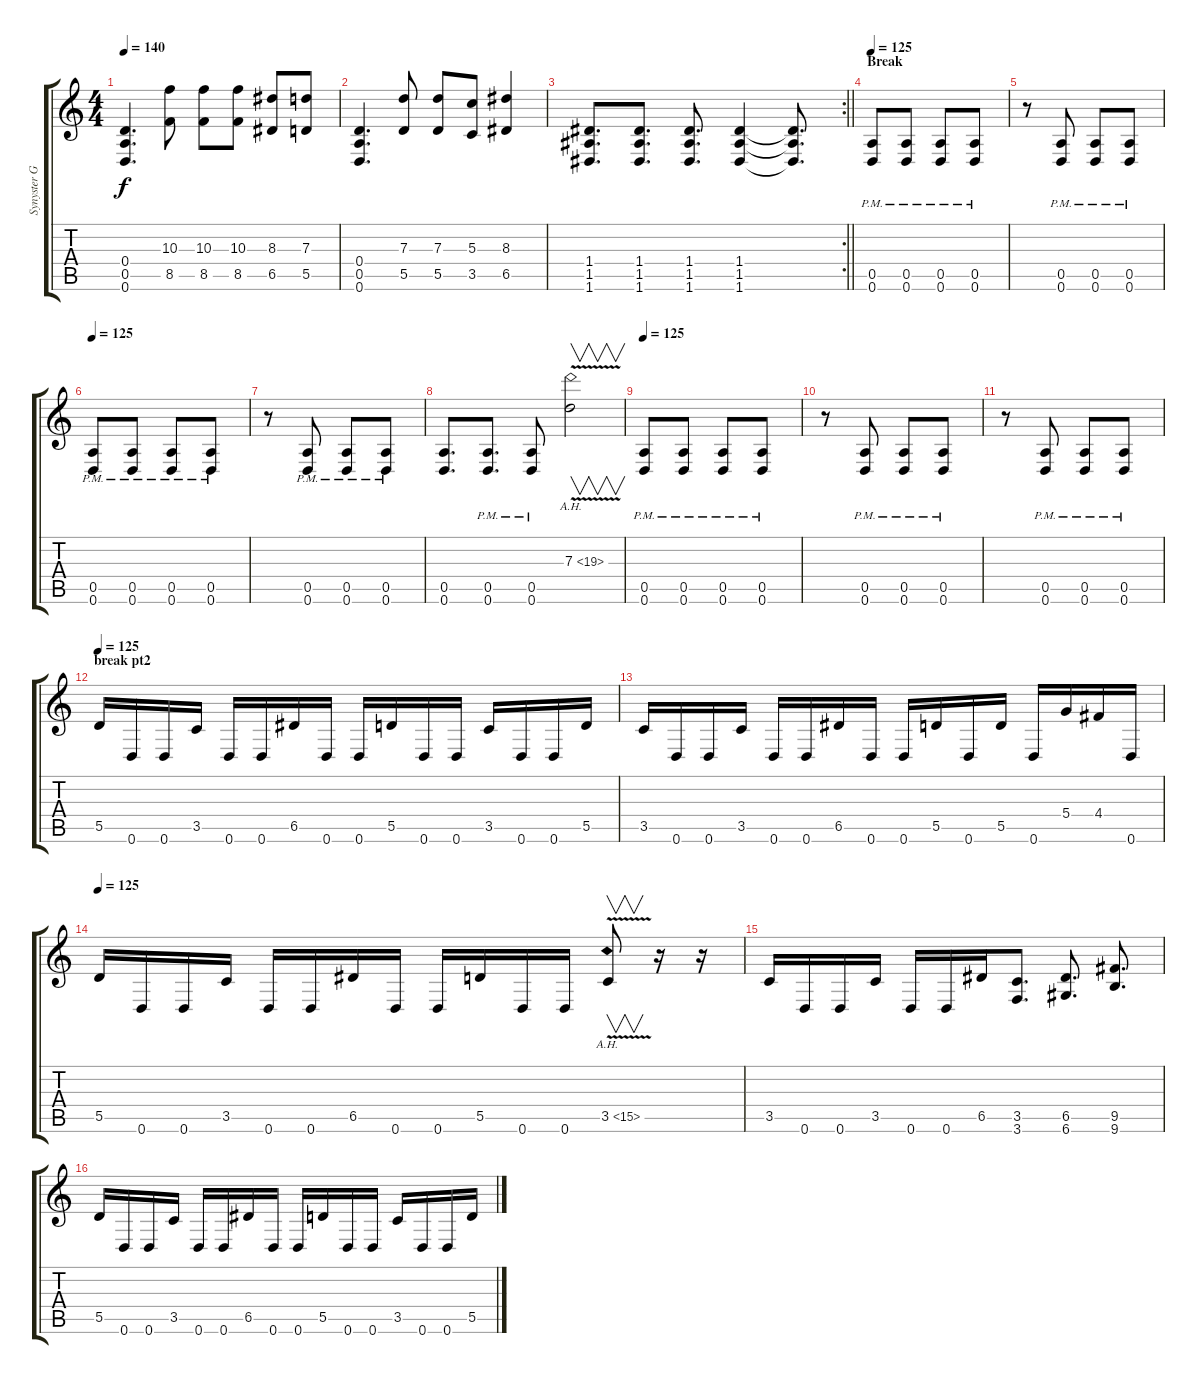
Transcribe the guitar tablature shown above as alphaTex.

\track ("Synyster Gates " "Synyster G") {instrument distortionguitar}
\staff {score tabs}
\tuning (E4 B3 G3 D3 A2 D2) {hide}
\ts (4 4)
\tempo 140
\clef g2
\ks c
(0.4 0.5 0.6).4{d dy f} (10.3 8.5).8 (10.3 8.5).8 (10.3 8.5).8 (8.3 6.5).8 (7.3 5.5).8 |
(0.4 0.5 0.6).4{d} (7.3 5.5).8 (7.3 5.5).8 (5.3 3.5).8 (8.3 6.5).4 |
\rc 2
\barLineRight lightlight
(1.4 1.5 1.6).8{d} (1.4 1.5 1.6).8{d} (1.4 1.5 1.6).8{d} (1.4 1.5 1.6).4 (1.4{t} 1.5{t} 1.6{t}).8{d} |
\section ("" "Break")
\tempo 125
(0.5{pm} 0.6{pm}).8 (0.5{pm} 0.6{pm}).8 (0.5{pm} 0.6{pm}).8 (0.5{pm} 0.6{pm}).8 |
r.8 (0.5{pm} 0.6{pm}).8 (0.5{pm} 0.6{pm}).8 (0.5{pm} 0.6{pm}).8 |
\tempo 125
(0.5{pm} 0.6{pm}).8 (0.5{pm} 0.6{pm}).8 (0.5{pm} 0.6{pm}).8 (0.5{pm} 0.6{pm}).8 |
r.8 (0.5{pm} 0.6{pm}).8 (0.5{pm} 0.6{pm}).8 (0.5{pm} 0.6{pm}).8 |
(0.5 0.6).8{d} (0.5{pm} 0.6{pm}).8{d} (0.5{pm} 0.6{pm}).8 7.3{ah 12 v}.2{v} |
\tempo 125
(0.5{pm} 0.6{pm}).8 (0.5{pm} 0.6{pm}).8 (0.5{pm} 0.6{pm}).8 (0.5{pm} 0.6{pm}).8 |
r.8 (0.5{pm} 0.6{pm}).8 (0.5{pm} 0.6{pm}).8 (0.5{pm} 0.6{pm}).8 |
r.8 (0.5{pm} 0.6{pm}).8 (0.5{pm} 0.6{pm}).8 (0.5{pm} 0.6{pm}).8 |
\section ("" "break pt2")
\tempo 125
5.5.16 0.6.16 0.6.16 3.5.16 0.6.16 0.6.16 6.5.16 0.6.16 0.6.16 5.5.16 0.6.16 0.6.16 3.5.16 0.6.16 0.6.16 5.5.16 |
3.5.16 0.6.16 0.6.16 3.5.16 0.6.16 0.6.16 6.5.16 0.6.16 0.6.16 5.5.16 0.6.16 5.5.16 0.6.16 5.4.16 4.4.16 0.6.16 |
\tempo 125
5.5.16 0.6.16 0.6.16 3.5.16 0.6.16 0.6.16 6.5.16 0.6.16 0.6.16 5.5.16 0.6.16 0.6.16 3.5{ah 12 v}.8{v} r.16 r.16 |
3.5.16 0.6.16 0.6.16 3.5.16 0.6.16 0.6.16 6.5.16 (3.5 3.6).8{d} (6.5 6.6).8{d} (9.5 9.6).8{d} |
5.5.16 0.6.16 0.6.16 3.5.16 0.6.16 0.6.16 6.5.16 0.6.16 0.6.16 5.5.16 0.6.16 0.6.16 3.5.16 0.6.16 0.6.16 5.5.16
